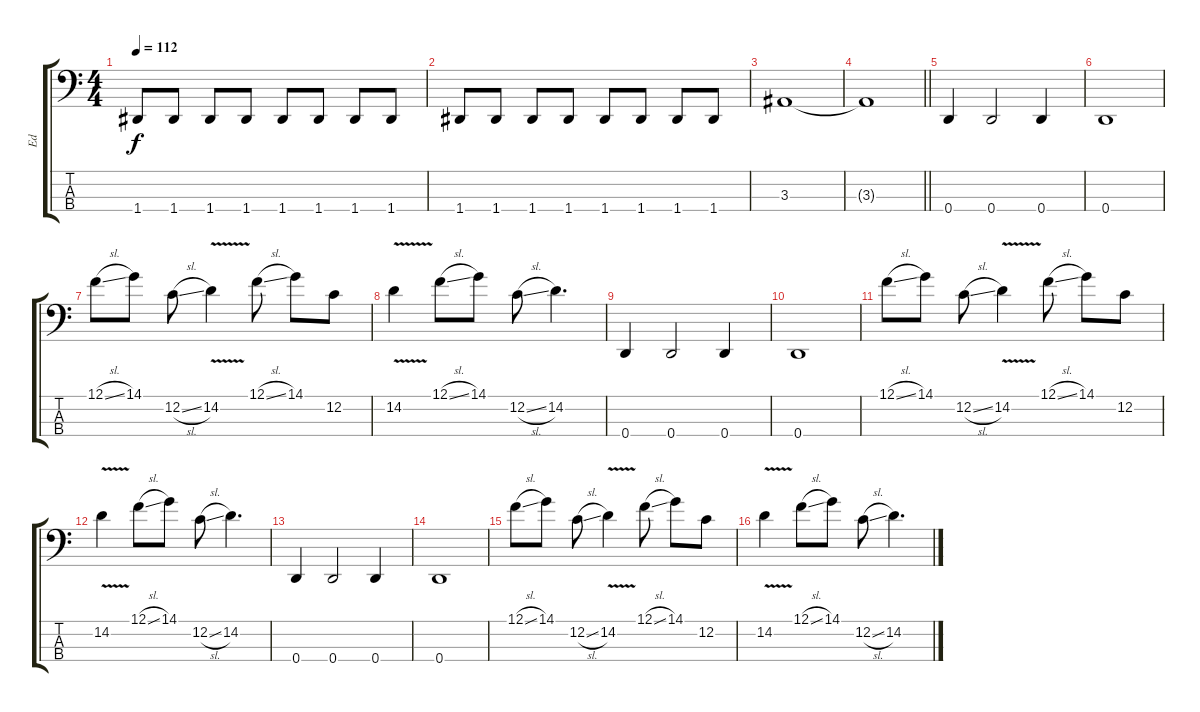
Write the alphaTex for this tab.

\track ("Ed" "Ed") {instrument electricbasspick}
\staff {score tabs}
\tuning (F2 C2 G1 D1) {hide}
\ts (4 4)
\tempo 112
\clef f4
\ks c
1.4.8{dy f} 1.4.8 1.4.8 1.4.8 1.4.8 1.4.8 1.4.8 1.4.8 |
1.4.8 1.4.8 1.4.8 1.4.8 1.4.8 1.4.8 1.4.8 1.4.8 |
3.3.1 |
\barLineRight lightlight
3.3{t}.1 |
0.4.4 0.4.2 0.4.4 |
0.4.1 |
12.1{sl}.8 14.1.8 12.2{sl}.8 14.2{v}.4 12.1{sl}.8 14.1.8 12.2.8 |
14.2{v}.4 12.1{sl}.8 14.1.8 12.2{sl}.8 14.2.4{d} |
0.4.4 0.4.2 0.4.4 |
0.4.1 |
12.1{sl}.8 14.1.8 12.2{sl}.8 14.2{v}.4 12.1{sl}.8 14.1.8 12.2.8 |
14.2{v}.4 12.1{sl}.8 14.1.8 12.2{sl}.8 14.2.4{d} |
0.4.4 0.4.2 0.4.4 |
0.4.1 |
12.1{sl}.8 14.1.8 12.2{sl}.8 14.2{v}.4 12.1{sl}.8 14.1.8 12.2.8 |
14.2{v}.4 12.1{sl}.8 14.1.8 12.2{sl}.8 14.2.4{d}
